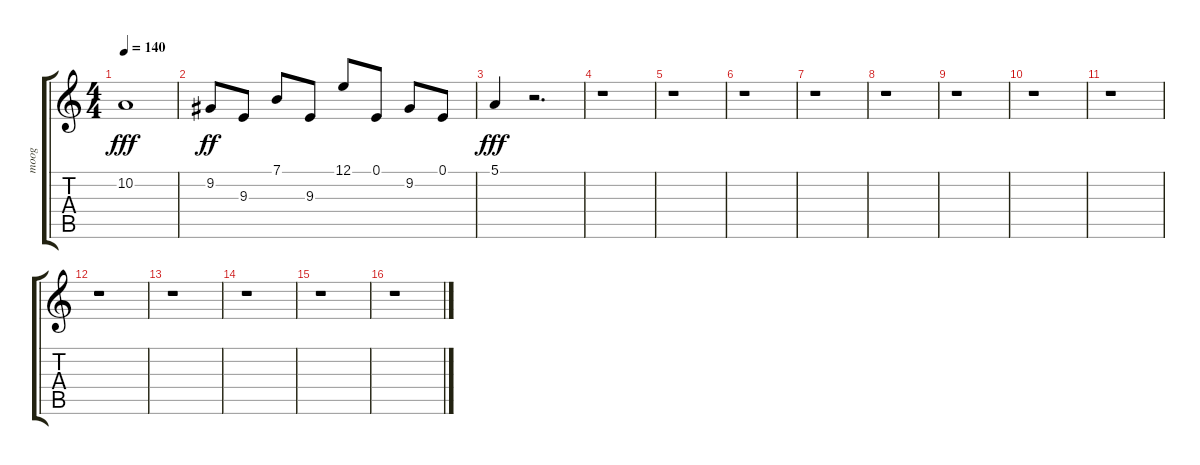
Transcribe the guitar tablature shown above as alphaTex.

\track ("moog" "moog") {instrument synthbrass1}
\staff {score tabs}
\tuning (E4 B3 G3 D3 A2 E2) {hide}
\ts (4 4)
\tempo 140
\clef g2
\ks c
10.2.1{dy fff} |
9.2.8{dy ff} 9.3.8 7.1.8 9.3.8 12.1.8 0.1.8 9.2.8 0.1.8 |
5.1.4{dy fff} r.2{d} |
r.1 |
r.1 |
r.1 |
r.1 |
r.1 |
r.1 |
r.1 |
r.1 |
r.1 |
r.1 |
r.1 |
r.1 |
r.1
